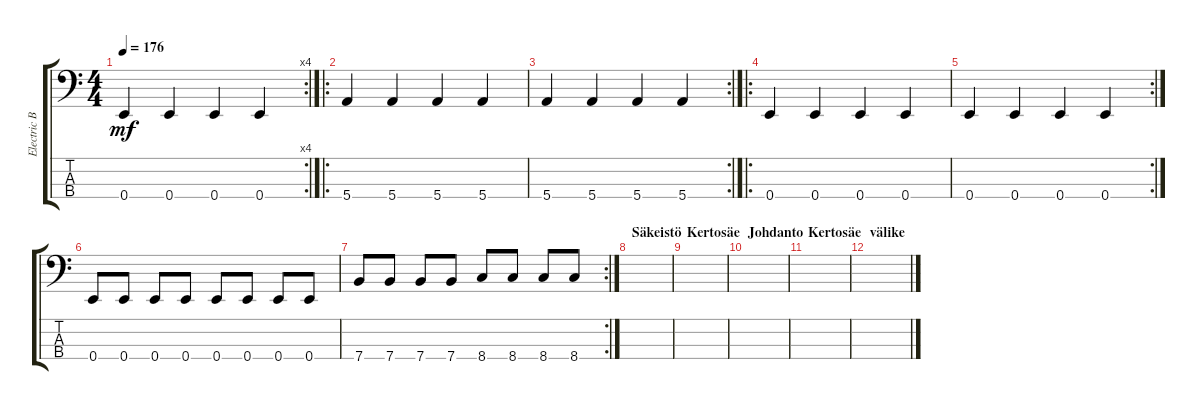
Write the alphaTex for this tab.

\track ("Electric Bass" "Electric B") {instrument electricbassfinger}
\staff {score tabs}
\tuning (G2 D2 A1 E1) {hide}
\rc 4
\ts (4 4)
\tempo 176
\clef f4
\ks c
0.4.4{dy mf} 0.4.4 0.4.4 0.4.4 |
\ro
5.4.4 5.4.4 5.4.4 5.4.4 |
\rc 2
5.4.4 5.4.4 5.4.4 5.4.4 |
\ro
0.4.4 0.4.4 0.4.4 0.4.4 |
\rc 2
0.4.4 0.4.4 0.4.4 0.4.4 |
0.4.8 0.4.8 0.4.8 0.4.8 0.4.8 0.4.8 0.4.8 0.4.8 |
\rc 2
7.4.8 7.4.8 7.4.8 7.4.8 8.4.8 8.4.8 8.4.8 8.4.8 |
\section ("" "Säkeistö")
|
\section ("" "Kertosäe")
|
\section ("" "Johdanto")
|
\section ("" "Kertosäe")
|
\section ("" "välike")
